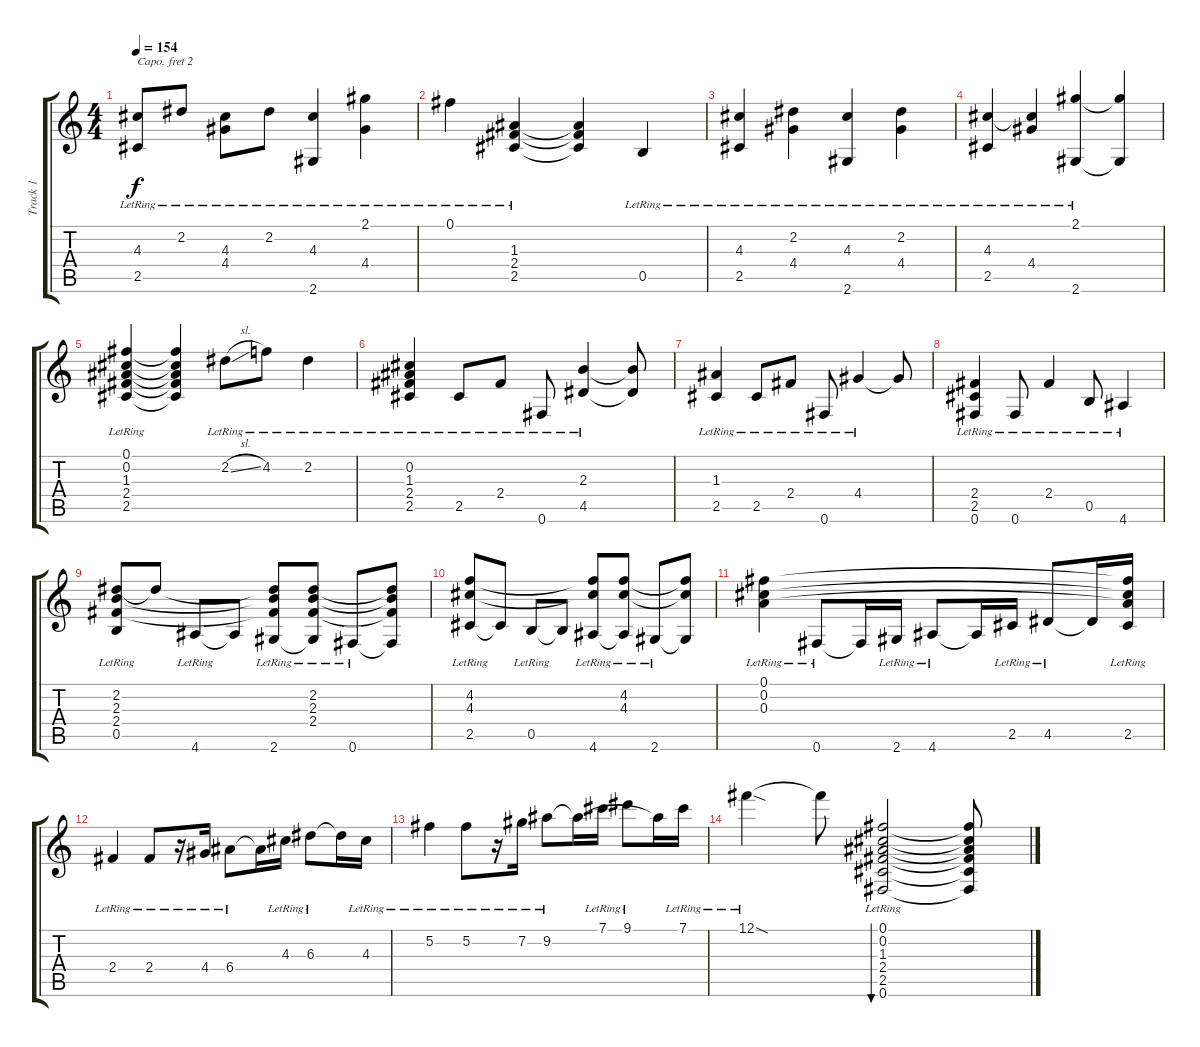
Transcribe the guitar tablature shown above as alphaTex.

\track ("Track 1" "Track 1") {instrument acousticguitarsteel}
\staff {score tabs}
\capo 2
\tuning (E4 B3 G3 D3 A2 E2) {hide}
\ts (4 4)
\tempo 154
\clef g2
\ks c
(4.3{t} 2.5{lr}).8{dy f} 2.2{lr}.8 (4.3{lr} 4.4{lr}).8 2.2{lr}.8 (4.3{lr} 2.6{lr}).4 (2.1{lr} 4.4{lr}).4 |
0.1{lr}.4 (1.3{lr} 2.4{lr} 2.5{lr}).4 (1.3{t} 2.4{t} 2.5{t}).4 0.5{lr}.4 |
(4.3{lr} 2.5{lr}).4 (2.2{lr} 4.4{lr}).4 (4.3{lr} 2.6{lr}).4 (2.2{lr} 4.4{lr}).4 |
(4.3{lr} 2.5{lr}).4 (4.3{t} 4.4{lr}).4 (2.1{lr} 2.6{lr}).4 (2.1{t} 2.6{t}).4 |
(0.1{lr} 0.2{lr} 1.3{lr} 2.4{lr} 2.5{lr}).4 (0.1{t} 0.2{t} 1.3{t} 2.4{t} 2.5{t}).4 2.2{sl lr}.8 4.2{lr}.8 2.2{lr}.4 |
(0.2{lr} 1.3{lr} 2.4{lr} 2.5{lr}).4 2.5{lr}.8 2.4{lr}.8 0.6{lr}.8 (2.3{lr} 4.5{lr}).4 (2.3{t} 4.5{t}).8 |
(1.3{lr} 2.5{lr}).4 2.5{lr}.8 2.4{lr}.8 0.6{lr}.8 4.4{lr}.4 4.4{t}.8 |
(2.4{lr} 2.5{lr} 0.6{lr}).4 0.6{lr}.8 2.4{lr}.4 0.5{lr}.8 4.6{lr}.4 |
(2.2{lr} 2.3{lr} 2.4{lr} 0.5{lr}).8 2.2{t}.8 4.6{lr}.8 4.6{t}.8 (2.2{t} 2.3{t} 2.4{t} 2.6{lr}).8 (2.2{lr} 2.3{lr} 2.4{lr} 2.6{t}).8 0.6{lr}.8 (2.2{t} 2.3{t} 2.4{t} 0.6{t}).8 |
(4.2{lr} 4.3{lr} 2.5{lr}).8 2.5{t}.8 0.5{lr}.8 0.5{t}.8 (4.2{t} 4.3{t} 4.6{lr}).8 (4.2{lr} 4.3{lr} 4.6{t}).8 2.6{lr}.8 (4.2{t} 4.3{t} 2.6{t}).8 |
(0.1{lr} 0.2{lr} 0.3{lr}).4 0.6{lr}.8 0.6{t}.16 2.6{lr}.16 4.6{lr}.8 4.6{t}.16 2.5{lr}.16 4.5{lr}.8 4.5{t}.16 (0.1{t} 0.2{t} 0.3{t} 2.5{lr}).16 |
2.4{lr}.4 2.4{lr}.8 r.16 4.4{lr}.16 6.4{lr}.8 6.4{t}.16 4.3{lr}.16 6.3{lr}.8 6.3{t}.16 4.3{lr}.16 |
5.2{lr}.4 5.2{lr}.8 r.16 7.2{lr}.16 9.2{lr}.8 9.2{t}.16 7.1{lr}.16 9.1{lr}.8 9.2{t}.16 7.1{lr}.16 |
12.1{sod lr}.4 12.1{t}.8 (0.1{lr} 0.2{lr} 1.3{lr} 2.4{lr} 2.5{lr} 0.6{lr}).2{bu 480} (0.1{t} 0.2{t} 1.3{t} 2.4{t} 2.5{t} 0.6{t}).8
